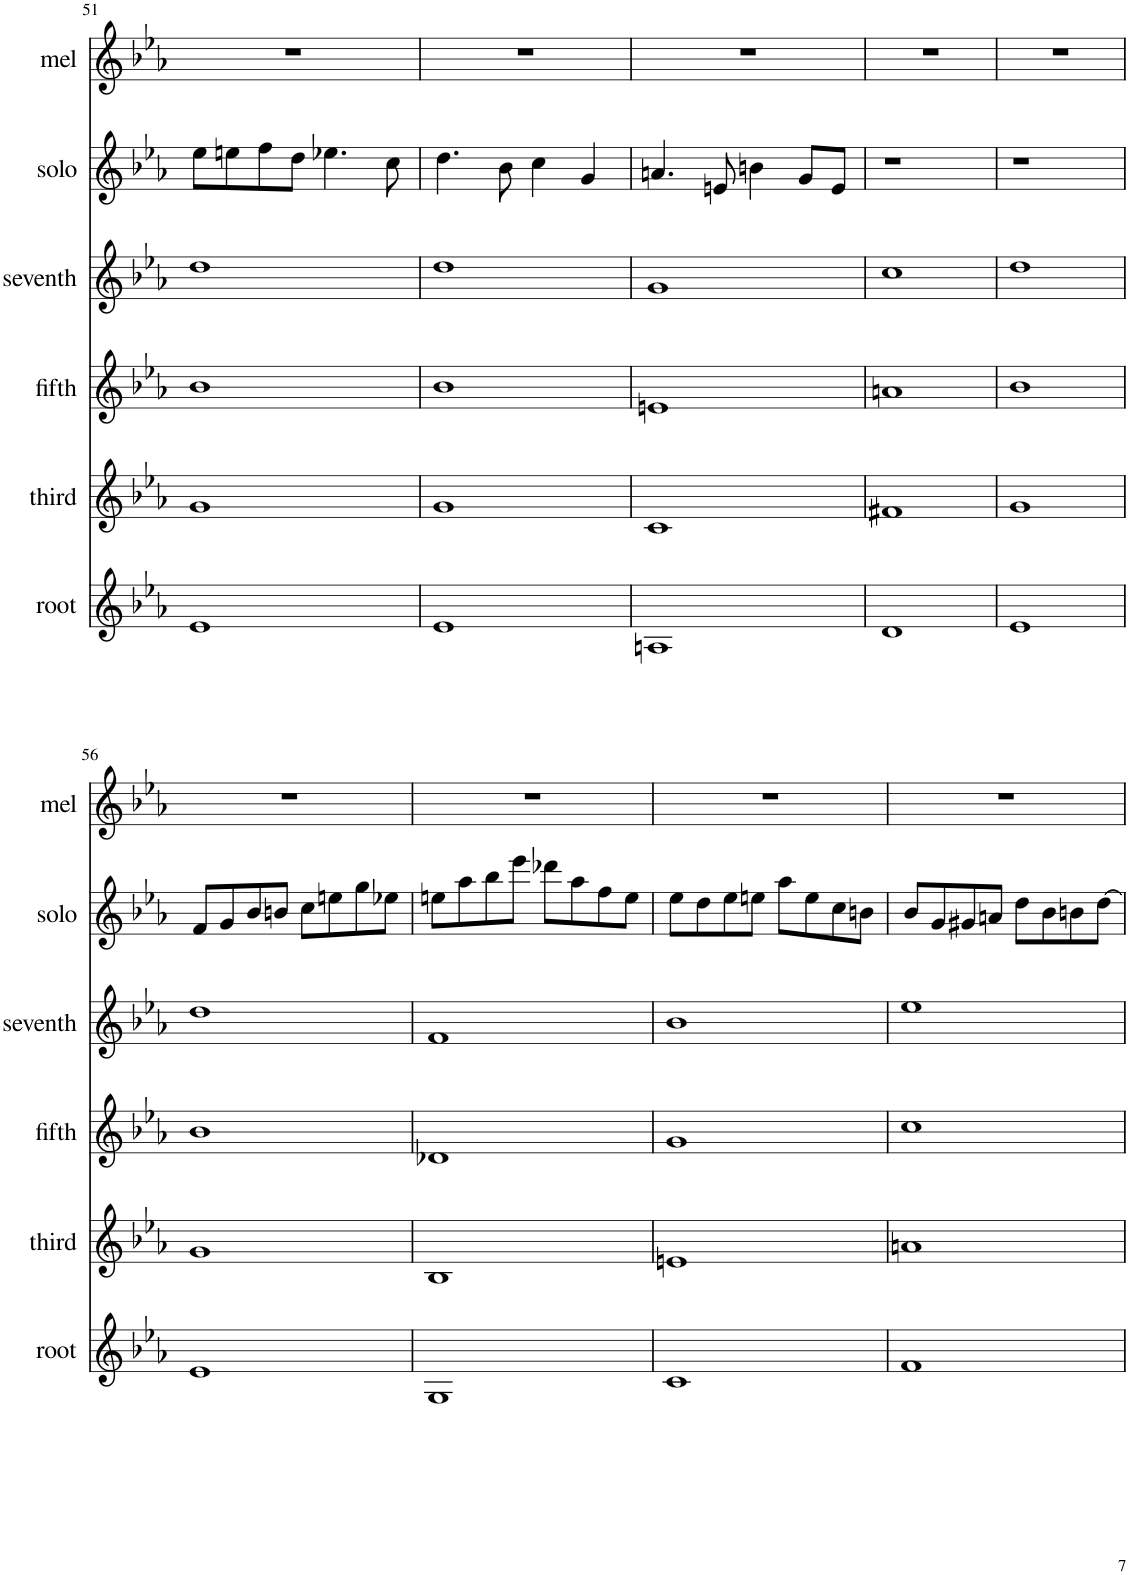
**kern	**kern	**kern	**kern	**kern	**kern
*part6	*part5	*part4	*part3	*part2	*part1
*staff6	*staff5	*staff4	*staff3	*staff2	*staff1
*I"root	*I"third	*I"fifth	*I"seventh	*I"solo	*I"mel
*I'root	*I'third	*I'fifth	*I'seventh	*I'solo	*I'mel
!!LO:PB:g=z
*clefG2	*clefG2	*clefG2	*clefG2	*clefG2	*clefG2
*k[b-e-a-]	*k[b-e-a-]	*k[b-e-a-]	*k[b-e-a-]	*k[b-e-a-]	*k[b-e-a-]
*M4/4	*M4/4	*M4/4	*M4/4	*M4/4	*M4/4
=51	=51	=51	=51	=51	=51
1e-	1g	1b-	1dd	8ee-\L	1r
.	.	.	.	8een\	.
.	.	.	.	8ff\	.
.	.	.	.	8dd\J	.
.	.	.	.	4.ee-X\	.
.	.	.	.	8cc\	.
=52	=52	=52	=52	=52	=52
1e-	1g	1b-	1dd	4.dd\	1r
.	.	.	.	8b-\	.
.	.	.	.	4cc\	.
.	.	.	.	4g/	.
=53	=53	=53	=53	=53	=53
1An	1c	1en	1g	4.an/	1r
.	.	.	.	8en/	.
.	.	.	.	4bn\	.
.	.	.	.	8g/L	.
.	.	.	.	8e/J	.
=54	=54	=54	=54	=54	=54
1d	1f#X	1an	1cc	1r	1r
=55	=55	=55	=55	=55	=55
1e-	1g	1b-	1dd	1r	1r
!!LO:LB:g=z
=56	=56	=56	=56	=56	=56
1e-	1g	1b-	1dd	8f/L	1r
.	.	.	.	8g/	.
.	.	.	.	8b-/	.
.	.	.	.	8bn/J	.
.	.	.	.	8cc\L	.
.	.	.	.	8een\	.
.	.	.	.	8gg\	.
.	.	.	.	8ee-X\J	.
=57	=57	=57	=57	=57	=57
1G	1B-	1d-X	1f	8een\L	1r
.	.	.	.	8aa-\	.
.	.	.	.	8bb-\	.
.	.	.	.	8eee-\J	.
.	.	.	.	8ddd-X\L	.
.	.	.	.	8aa-\	.
.	.	.	.	8ff\	.
.	.	.	.	8ee\J	.
=58	=58	=58	=58	=58	=58
1c	1en	1g	1b-	8ee-\L	1r
.	.	.	.	8dd\	.
.	.	.	.	8ee-\	.
.	.	.	.	8een\J	.
.	.	.	.	8aa-\L	.
.	.	.	.	8ee\	.
.	.	.	.	8cc\	.
.	.	.	.	8bn\J	.
=59	=59	=59	=59	=59	=59
1f	1an	1cc	1ee-	8b-/L	1r
.	.	.	.	8g/	.
.	.	.	.	8g#X/	.
.	.	.	.	8an/J	.
.	.	.	.	8dd\L	.
.	.	.	.	8b-\	.
.	.	.	.	8bn\	.
.	.	.	.	[8dd\J	.
=	=	=	=	=	=
*-	*-	*-	*-	*-	*-
